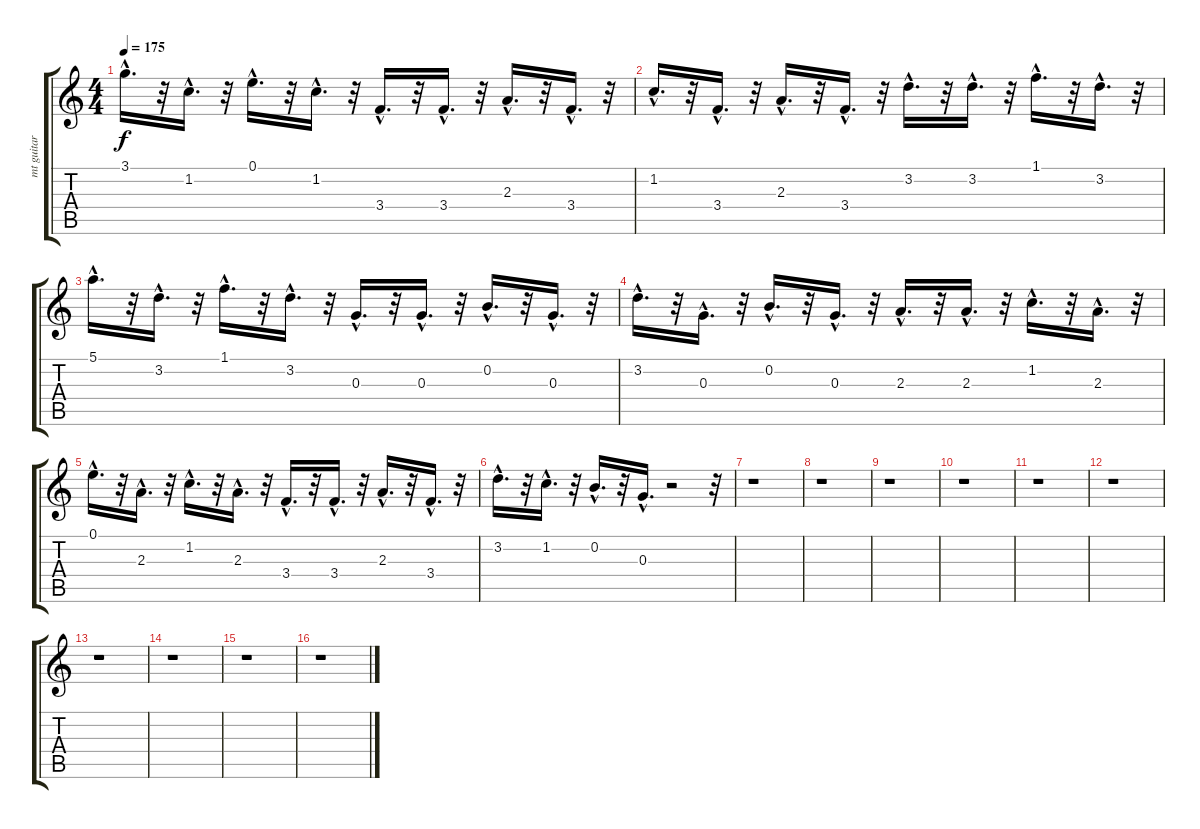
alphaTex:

\track ("mt guitar" "mt guitar") {instrument electricguitarmuted}
\staff {score tabs}
\tuning (E4 B3 G3 D3 A2 E2) {hide}
\ts (4 4)
\tempo 175
\clef g2
\ks c
3.1{hac}.16{d dy f} r.32 1.2{hac}.16{d} r.32 0.1{hac}.16{d} r.32 1.2{hac}.16{d} r.32 3.4{hac}.16{d} r.32 3.4{hac}.16{d} r.32 2.3{hac}.16{d} r.32 3.4{hac}.16{d} r.32 |
1.2{hac}.16{d} r.32 3.4{hac}.16{d} r.32 2.3{hac}.16{d} r.32 3.4{hac}.16{d} r.32 3.2{hac}.16{d} r.32 3.2{hac}.16{d} r.32 1.1{hac}.16{d} r.32 3.2{hac}.16{d} r.32 |
5.1{hac}.16{d} r.32 3.2{hac}.16{d} r.32 1.1{hac}.16{d} r.32 3.2{hac}.16{d} r.32 0.3{hac}.16{d} r.32 0.3{hac}.16{d} r.32 0.2{hac}.16{d} r.32 0.3{hac}.16{d} r.32 |
3.2{hac}.16{d} r.32 0.3{hac}.16{d} r.32 0.2{hac}.16{d} r.32 0.3{hac}.16{d} r.32 2.3{hac}.16{d} r.32 2.3{hac}.16{d} r.32 1.2{hac}.16{d} r.32 2.3{hac}.16{d} r.32 |
0.1{hac}.16{d} r.32 2.3{hac}.16{d} r.32 1.2{hac}.16{d} r.32 2.3{hac}.16{d} r.32 3.4{hac}.16{d} r.32 3.4{hac}.16{d} r.32 2.3{hac}.16{d} r.32 3.4{hac}.16{d} r.32 |
3.2{hac}.16{d} r.32 1.2{hac}.16{d} r.32 0.2{hac}.16{d} r.32 0.3{hac}.16{d} r.2 r.32 |
r.1 |
r.1 |
r.1 |
r.1 |
r.1 |
r.1 |
r.1 |
r.1 |
r.1 |
r.1
